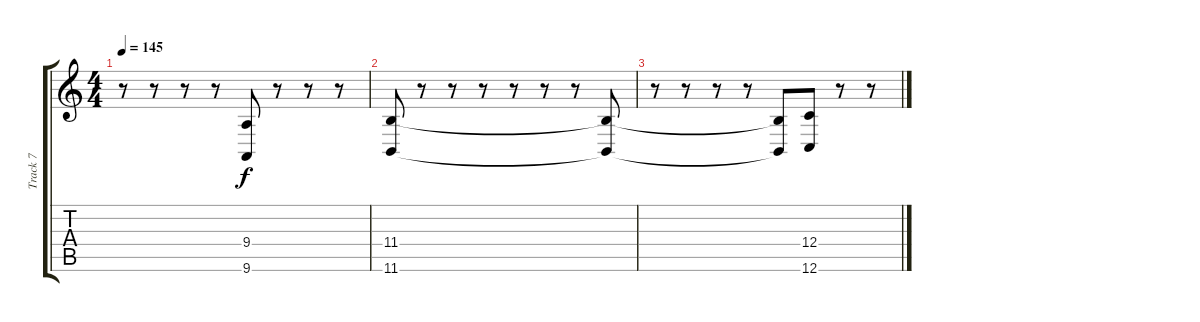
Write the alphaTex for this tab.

\track ("Track 7" "Track 7") {instrument stringensemble1}
\staff {score tabs}
\tuning (D4 A3 F3 C3 G2 C2) {hide}
\ts (4 4)
\tempo 145
\clef g2
\ks c
r.8{dy f} r.8 r.8 r.8 (9.4 9.6).8 r.8 r.8 r.8 |
(11.4 11.6).8 r.8 r.8 r.8 r.8 r.8 r.8 (11.4{t} 11.6{t}).8 |
r.8 r.8 r.8 r.8 (11.4{t} 11.6{t}).8 (12.4 12.6).8 r.8 r.8
